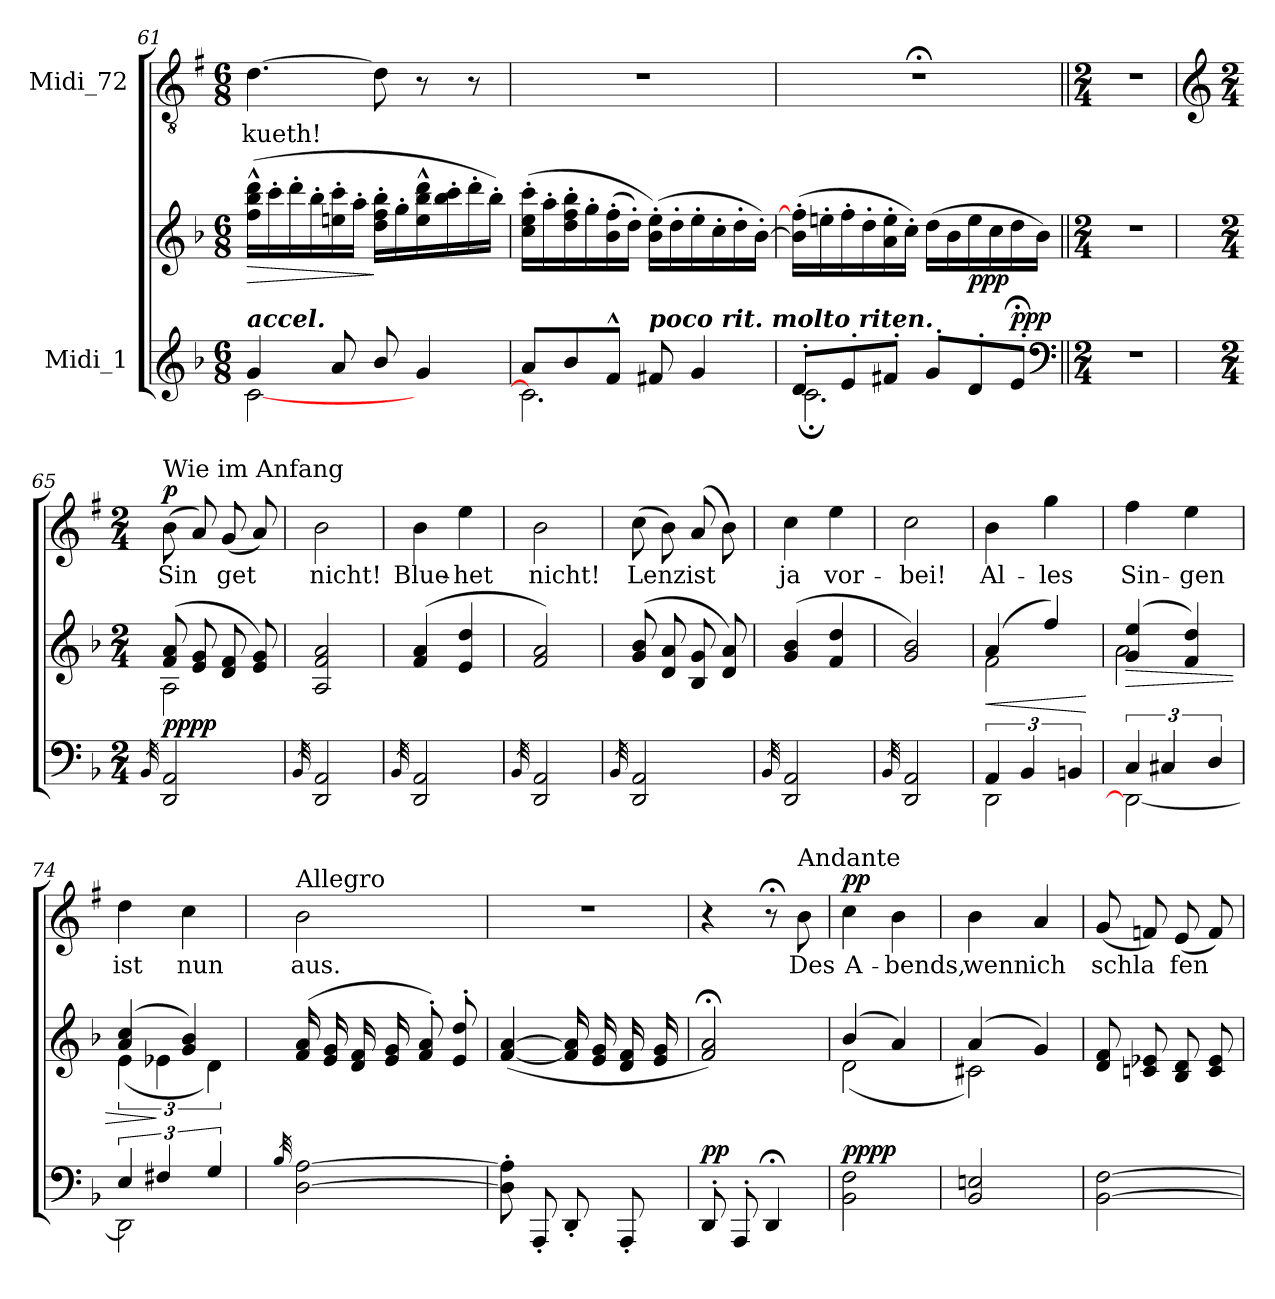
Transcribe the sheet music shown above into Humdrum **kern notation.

**kern	**kern	**dynam	**kern	**text	**dynam
*part2	*part2	*part2	*part1	*part1	*part1
*staff3	*staff2	*staff2/3	*staff1	*staff1	*staff1
*I"Midi_1	*	*	*I"Midi_72	*	*
!!LO:LB:g=z
*clefG2	*clefG2	*	*clefGv2	*	*
*	*	*	*ITrd1c2	*	*
*k[b-]	*k[b-]	*	*k[b-]	*	*
*F:	*F:	*	*F:	*	*
*M6/8	*M6/8	*	*M6/8	*	*
=61	=61	=61	=61	=61	=61
*^	*	*	*	*	*
!LO:TX:a:Bi:t=accel.	!	!	!	!	!	!
!	!	!	!LO:HP:b	!	!LO:LY:b	!
4g/	[2c\	(>16ff^^ 16bb-^^ 16ddd^^LL	>	[4.c	-kueth!	.
.	.	16ccc'	.	.	.	.
.	.	16ddd'	.	.	.	.
.	.	16bb-'	.	.	.	.
8a/	.	16een' 16ccc'	.	.	.	.
.	.	16aa'JJ	.	.	.	.
8b-/	.	16dd' 16ff' 16bb-'LL	]	8c]	.	.
.	.	16gg'	.	.	.	.
4g/	4ryy	16ee^^ 16bb-^^ 16ddd^^	.	8r	.	.
.	.	16bb-' 16ccc'	.	.	.	.
.	.	16ddd'	.	8r	.	.
.	.	16bb-'JJ)	.	.	.	.
=62	=62	=62	=62	=62	=62	=62
!	!	!	!	!LO:N:vis=1	!	!
8a/L	2.c\]	(>16cc' 16ee' 16ccc'LL	.	2.r	.	.
.	.	16aa'	.	.	.	.
8b-/	.	16dd' 16ff' 16bb-'	.	.	.	.
.	.	16gg'	.	.	.	.
8f^^/J	.	(<16b-' 16ff'	.	.	.	.
.	.	16dd'JJ)	.	.	.	.
!LO:TX:a:Bi:t=poco rit. molto riten.	!	!	!	!	!	!
8f#X/	.	(>16b-' 16ee'LL)	.	.	.	.
.	.	16dd'	.	.	.	.
4g/	.	16ee'	.	.	.	.
.	.	16cc'	.	.	.	.
.	.	16dd'	.	.	.	.
.	.	[16b-'JJ)	.	.	.	.
=63	=63	=63	=63	=63	=63	=63
!	!	!	!	!LO:N:vis=1	!	!
8d'/L	2.c;\	(>16b-]' 16ff]'LL	.	2.r;<;<	.	.
.	.	16een'	.	.	.	.
8e'/	.	16ff'	.	.	.	.
.	.	16dd'	.	.	.	.
8f#X'/J	.	16a' 16ee'	.	.	.	.
.	.	16cc'JJ)	.	.	.	.
8g'/L	.	(>16ddLL	.	.	.	.
.	.	16b-	.	.	.	.
!	!	!	!LO:DY:b	!	!	!
8d'/	.	16ee	ppp	.	.	.
.	.	16cc	.	.	.	.
!	!	!	!LO:DY:a=2	!	!	!
8e;<'/J	.	16dd	ppp	.	.	.
.	.	16b-JJ)	.	.	.	.
*v	*v	*	*	*	*	*
*clefF4	*	*	*	*	*
=64||	=64||	=64||	=64||	=64||	=64||
*M2/4	*M2/4	*	*M2/4	*	*
2r	2r	.	2r	.	.
!!LO:LB:g=z
=65	=65	=65	=65	=65	=65
*	*	*	*clefG2	*	*
*M2/4	*M2/4	*	*M2/4	*	*
32qBB-	.	.	.	.	.
*^	*^	*	*	*	*
!	!	!	!	!	!LO:TX:a:t=Wie im Anfang	!	!
!	!	!	!	!LO:DY:a=2	!	!LO:LY:b	!
!	!	!	!	!LO:DY:n=1:b	!	!	!LO:DY:a
2DD/ 2AA/	2ryy	(>8f/ 8a/	2A\	pp pp	(<8a	Sin	p
.	.	8e/ 8g/	.	.	8g)	.	.
!	!	!	!	!	!	!LO:LY:b	!
.	.	8d/ 8f/	.	.	(<8f	get	.
.	.	8e/ 8g/)	.	.	8g)	.	.
=66	=66	=66	=66	=66	=66	=66	=66
32qBB-	.	.	.	.	.	.	.
!	!	!	!	!	!	!LO:LY:b	!
2DD/ 2AA/	2ryy	2A/ 2f/ 2a/	2ryy	.	2a	nicht!	.
=67	=67	=67	=67	=67	=67	=67	=67
32qBB-	.	.	.	.	.	.	.
!	!	!	!	!	!	!LO:LY:b	!
2DD/ 2AA/	2ryy	(<4f/ 4a/	2ryy	.	4a	Blue-	.
!	!	!	!	!	!	!LO:LY:b	!
.	.	4e/ 4dd/	.	.	4dd	-het	.
=68	=68	=68	=68	=68	=68	=68	=68
32qBB-	.	.	.	.	.	.	.
!	!	!	!	!	!	!LO:LY:b	!
2DD/ 2AA/	2ryy	2f/ 2a/)	2ryy	.	2a	nicht!	.
=69	=69	=69	=69	=69	=69	=69	=69
32qBB-	.	.	.	.	.	.	.
!	!	!	!	!	!	!LO:LY:b	!
2DD/ 2AA/	2ryy	(<8g/ 8b-/	2ryy	.	(<8b-	Lenz	.
.	.	8d/ 8a/	.	.	8a)	.	.
!	!	!	!	!	!	!LO:LY:b	!
.	.	8B-/ 8g/	.	.	(<8g	ist	.
.	.	8d/ 8a/)	.	.	8a)	.	.
=70	=70	=70	=70	=70	=70	=70	=70
32qBB-	.	.	.	.	.	.	.
!	!	!	!	!	!	!LO:LY:b	!
2DD/ 2AA/	2ryy	(<4g/ 4b-/	2ryy	.	4b-	ja	.
!	!	!	!	!	!	!LO:LY:b	!
.	.	4f/ 4dd/	.	.	4dd	vor-	.
=71	=71	=71	=71	=71	=71	=71	=71
32qBB-	.	.	.	.	.	.	.
!	!	!	!	!	!	!LO:LY:b	!
2DD/ 2AA/	2ryy	2g/ 2b-/)	2ryy	.	2b-	-bei!	.
=72	=72	=72	=72	=72	=72	=72	=72
!	!	!	!	!LO:HP:b	!	!LO:LY:b	!
6AA/	2DD\	(>4a/	2f\	<	4a	Al-	.
6BB-/	.	.	.	.	.	.	.
!	!	!	!	!	!	!LO:LY:b	!
.	.	4ff/)	.	.	4ff	-les	.
6BBn/	.	.	.	.	.	.	.
*v	*v	*	*	*	*	*	*
*	*v	*v	*	*	*	*
.	.	[	.	.	.
!!LO:LB:g=z
=73	=73	=73	=73	=73	=73
*^	*^	*	*	*	*
!	!	!	!	!LO:HP:b	!	!LO:LY:b	!
6C/	2DD\_	(>4g/ 4ee/	2a\	>	4ee	Sin-	.
6C#X/	.	.	.	.	.	.	.
!	!	!	!	!	!	!LO:LY:b	!
.	.	4f/ 4dd/)	.	.	4dd	-gen	.
6D/	.	.	.	.	.	.	.
=74	=74	=74	=74	=74	=74	=74	=74
!	!	!	!	!	!	!LO:LY:b	!
6E/	2DD\]	(>4a/ 4cc/	(<6e\	.	4cc	ist	.
6F#X/	.	.	6e-X\	]	.	.	.
!	!	!	!	!	!	!LO:LY:b	!
.	.	4g/ 4b-/)	.	.	4b-	nun	.
6G/	.	.	6d\)	.	.	.	.
=75	=75	=75	=75	=75	=75	=75	=75
32qB-	.	.	.	.	.	.	.
!	!	!	!	!	!LO:TX:a:t=Allegro	!	!
!	!	!	!	!LO:DY:a=2	!	!LO:LY:b	!
!	!	!	!	!LO:DY:n=1:b	!	!	!
2D\_ 2A\_	2ryy	(<16f/ 16a/	2ryy	mf mf	2a	aus.	.
.	.	16e/ 16g/	.	.	.	.	.
.	.	16d/ 16f/	.	.	.	.	.
.	.	16e/ 16g/	.	.	.	.	.
.	.	8f/' 8a/')	.	.	.	.	.
.	.	8e/' 8dd/'	.	.	.	.	.
=76	=76	=76	=76	=76	=76	=76	=76
!	!	!	!	!LO:HP:b	!LO:N:vis=1	!	!
8D\]' 8A\]'	2ryy	(<[4f/ [4a/	2ryy	>	2r	.	.
8AAA'/	.	.	.	.	.	.	.
8DD'/	.	16f/] 16a/]	.	.	.	.	.
.	.	16e/ 16g/	.	.	.	.	.
8AAA'/	.	16d/ 16f/	.	.	.	.	.
.	.	16e/ 16g/	.	.	.	.	.
*v	*v	*	*	*	*	*	*
*	*v	*v	*	*	*	*
.	.	]	.	.	.
=77	=77	=77	=77	=77	=77
*^	*^	*	*	*	*
!	!	!	!	!LO:DY:a=2	!	!	!
!	!	!	!	!LO:DY:n=1:b	!	!	!
8DD'/	2ryy	2f/;< 2a/;<)	2ryy	p p	4r	.	.
8AAA'/	.	.	.	.	.	.	.
4DD;/	.	.	.	.	8r;<	.	.
!	!	!	!	!	!LO:TX:a:t=Andante	!	!
!	!	!	!	!	!	!LO:LY:b	!
.	.	.	.	.	8a	Des	.
=78	=78	=78	=78	=78	=78	=78	=78
!	!	!	!	!LO:DY:a=2	!	!LO:LY:b	!
!	!	!	!	!LO:DY:n=1:b	!	!	!LO:DY:a
2BB-\ 2F\	2ryy	(>4b-/	(<2d\	pp pp	4b-	A-	pp
!	!	!	!	!	!	!LO:LY:b	!
.	.	4a/)	.	.	4a	-bends,	.
=79	=79	=79	=79	=79	=79	=79	=79
!	!	!	!	!	!	!LO:LY:b	!
2BB-/ 2En/	2ryy	(>4a/	2c#X\)	.	4a	wenn	.
!	!	!	!	!	!	!LO:LY:b	!
.	.	4g/)	.	.	4g	ich	.
=80	=80	=80	=80	=80	=80	=80	=80
!	!	!	!	!	!	!LO:LY:b	!
[2BB-\ [2F\	2ryy	8d/ 8f/	2ryy	.	(<8f	schla	.
.	.	8cn/ 8e-X/	.	.	8e-X)	.	.
!	!	!	!	!	!	!LO:LY:b	!
.	.	8B-/ 8d/	.	.	(<8d	fen	.
.	.	8c/ 8e-/	.	.	8e-)	.	.
*v	*v	*	*	*	*	*	*
*	*v	*v	*	*	*	*
=	=	=	=	=	=
*-	*-	*-	*-	*-	*-
